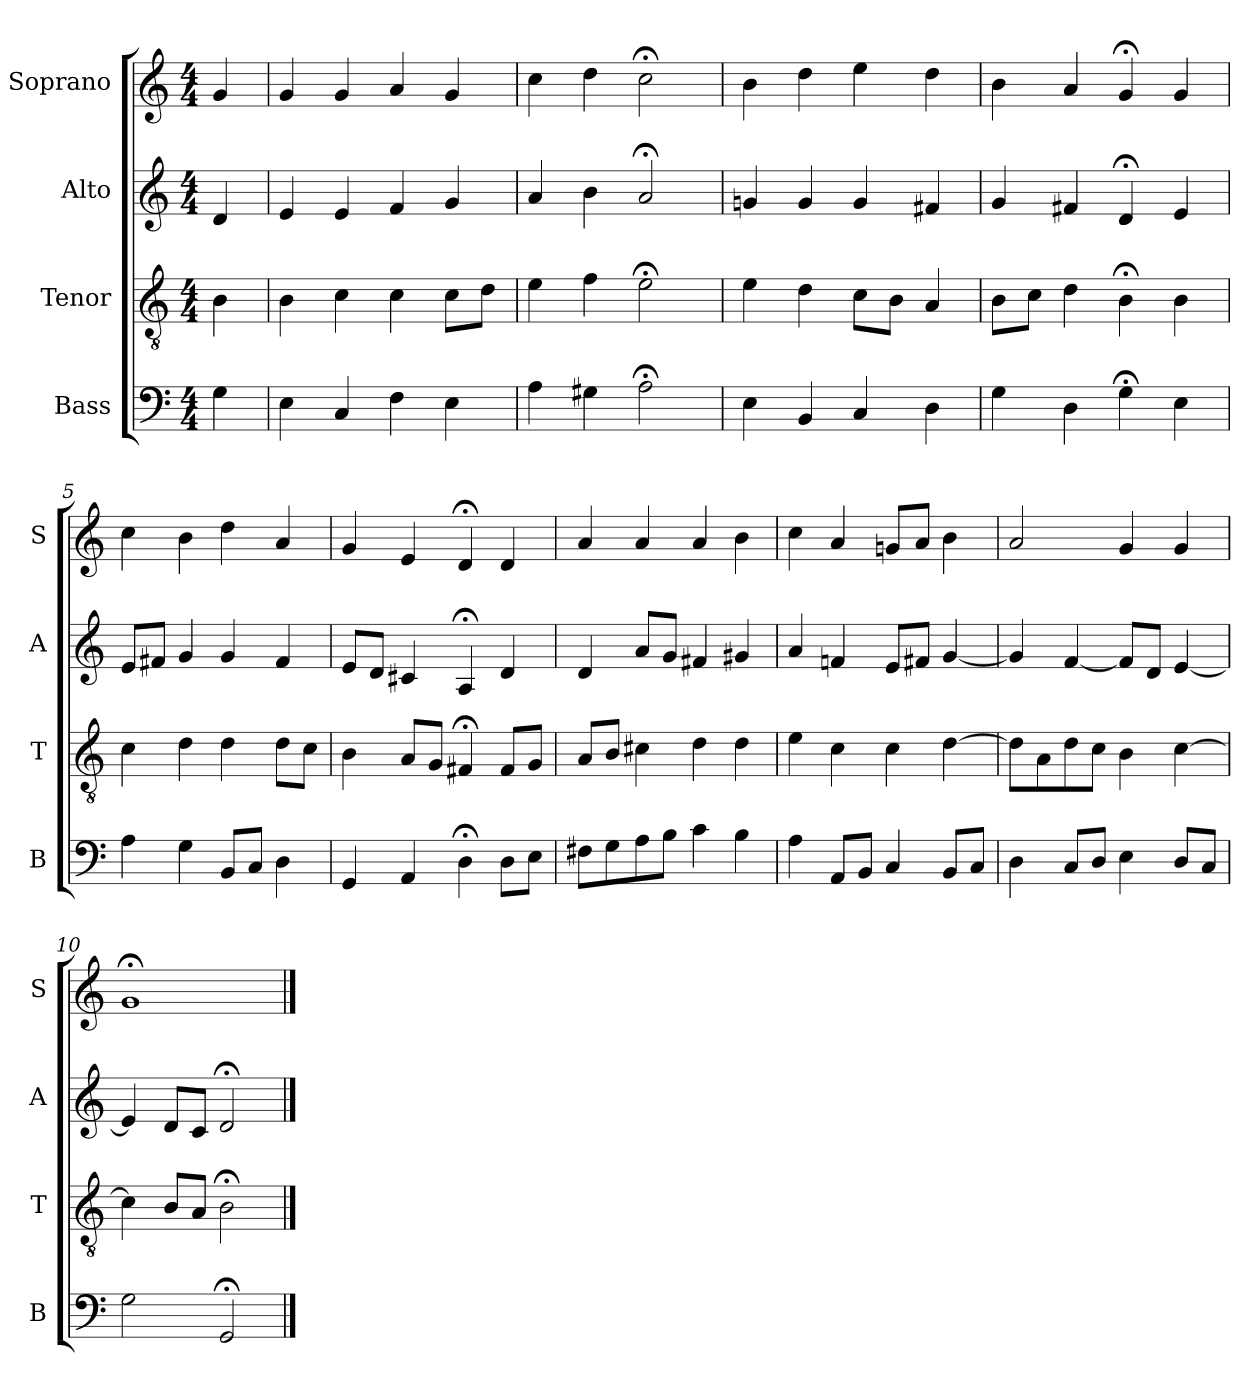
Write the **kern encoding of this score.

**kern	**kern	**kern	**kern
*part4	*part3	*part2	*part1
*staff4	*staff3	*staff2	*staff1
*I"Bass	*I"Tenor	*I"Alto	*I"Soprano
*I'B	*I'T	*I'A	*I'S
*clefF4	*clefGv2	*clefG2	*clefG2
*k[]	*k[]	*k[]	*k[]
*G:mix	*G:mix	*G:mix	*G:mix
*M4/4	*M4/4	*M4/4	*M4/4
*MM100	*MM100	*MM100	*MM100
=	=	=	=
4G	4B	4d	4g
=1	=1	=1	=1
4E	4B	4e	4g
4C	4c	4e	4g
4F	4c	4f	4a
4E	8cL	4g	4g
.	8dJ	.	.
=2	=2	=2	=2
4A	4e	4a	4cc
4G#X	4f	4b	4dd
2A;<	2e;<	2a;<	2cc;<
=3	=3	=3	=3
4E	4e	4gn	4b
4BB	4d	4g	4dd
4C	8cL	4g	4ee
.	8BJ	.	.
4D	4A	4f#X	4dd
=4	=4	=4	=4
4G	8BL	4g	4b
.	8cJ	.	.
4D	4d	4f#X	4a
4G;<	4B;<	4d;<	4g;<
4E	4B	4e	4g
=5	=5	=5	=5
4A	4c	8eL	4cc
.	.	8f#XJ	.
4G	4d	4g	4b
8BBL	4d	4g	4dd
8CJ	.	.	.
4D	8dL	4f#	4a
.	8cJ	.	.
=6	=6	=6	=6
4GG	4B	8eL	4g
.	.	8dJ	.
4AA	8AL	4c#X	4e
.	8GJ	.	.
4D;<	4F#X;<	4A;<	4d;<
8DL	8F#L	4d	4d
8EJ	8GJ	.	.
=7	=7	=7	=7
8F#XL	8AL	4d	4a
8G	8BJ	.	.
8A	4c#X	8aL	4a
8BJ	.	8gJ	.
4c	4d	4f#X	4a
4B	4d	4g#X	4b
=8	=8	=8	=8
4A	4e	4a	4cc
8AAL	4c	4fn	4a
8BBJ	.	.	.
4C	4c	8eL	8gnL
.	.	8f#XJ	8aJ
8BBL	[4d	[4g	4b
8CJ	.	.	.
=9	=9	=9	=9
4D	8dL]	4g]	2a
.	8A	.	.
8CL	8d	[4f	.
8DJ	8cJ	.	.
4E	4B	8fL]	4g
.	.	8dJ	.
8DL	[4c	[4e	4g
8CJ	.	.	.
=10	=10	=10	=10
2G	4c]	4e]	1g;<
.	8BL	8dL	.
.	8AJ	8cJ	.
2GG;<	2B;<	2d;<	.
==	==	==	==
*-	*-	*-	*-
